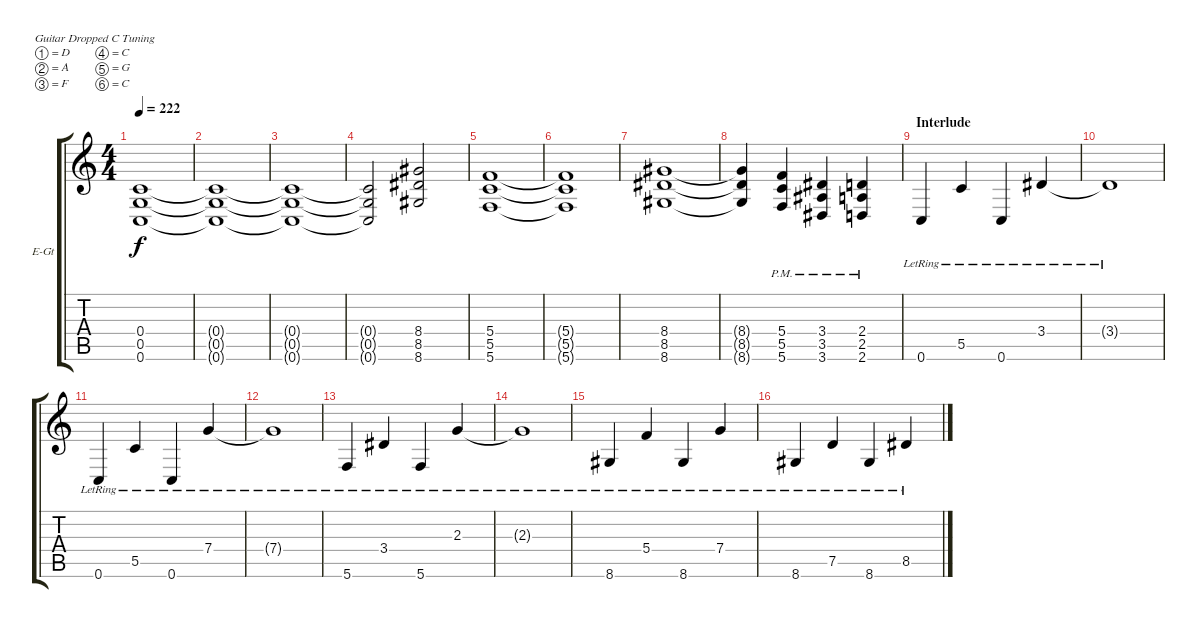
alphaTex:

\defaultSystemsLayout 4
\bracketExtendMode groupsimilarinstruments
\firstSystemTrackNameOrientation horizontal
\otherSystemsTrackNameOrientation horizontal
\track ("Electric Guitar" "E-Gt") {mute instrument distortionguitar}
\staff {score tabs}
\tuning (D4 A3 F3 C3 G2 C2)
\ts (4 4)
\tempo 222
\clef g2
\ks c
(0.6 0.5 0.4).1{dy f} |
(0.6{t} 0.5{t} 0.4{t}).1 |
(0.4{t} 0.5{t} 0.6{t}).1 |
(0.6{t} 0.5{t} 0.4{t}).2 (8.4 8.5 8.6).2 |
(5.6 5.5 5.4).1 |
(5.4{t} 5.5{t} 5.6{t}).1 |
(8.6 8.5 8.4).1 |
(8.4{t} 8.5{t} 8.6{t}).4 (5.6{pm} 5.5{pm} 5.4{pm}).4 (3.4{pm} 3.5{pm} 3.6{pm}).4 (2.6{pm} 2.5{pm} 2.4{pm}).4 |
\section ("" "Interlude")
0.6{lr}.4 5.5{lr}.4 0.6{lr}.4 3.4{lr}.4 |
3.4{lr t}.1 |
0.6{lr}.4 5.5{lr}.4 0.6{lr}.4 7.4{lr}.4 |
7.4{lr t}.1 |
5.6{lr}.4 3.4{lr}.4 5.6{lr}.4 2.3{lr}.4 |
2.3{lr t}.1 |
8.6{lr}.4 5.4{lr}.4 8.6{lr}.4 7.4{lr}.4 |
8.6{lr}.4 7.5{lr}.4 8.6{lr}.4 8.5{lr}.4
